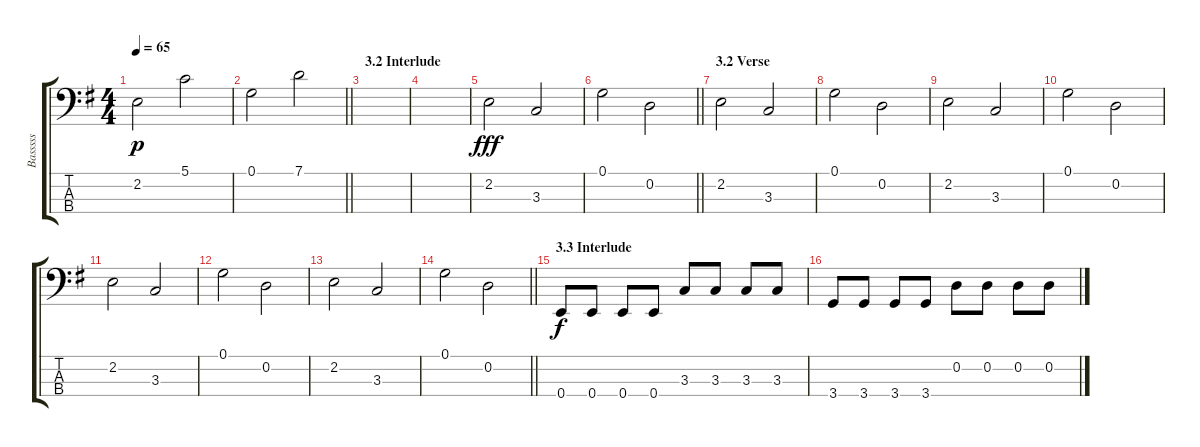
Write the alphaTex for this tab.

\track ("Basssss" "Basssss") {instrument electricbassfinger}
\staff {score tabs}
\tuning (G2 D2 A1 E1) {hide}
\ts (4 4)
\tempo 65
\clef f4
\ks eminor
2.2.2{dy p} 5.1.2 |
\barLineRight lightlight
0.1.2 7.1.2 |
\section ("" "3.2 Interlude")
|
|
2.2.2{dy fff} 3.3.2 |
\barLineRight lightlight
0.1.2 0.2.2 |
\section ("" "3.2 Verse")
2.2.2 3.3.2 |
0.1.2 0.2.2 |
2.2.2 3.3.2 |
0.1.2 0.2.2 |
2.2.2 3.3.2 |
0.1.2 0.2.2 |
2.2.2 3.3.2 |
\barLineRight lightlight
0.1.2 0.2.2 |
\section ("" "3.3 Interlude")
0.4.8{dy f} 0.4.8 0.4.8 0.4.8 3.3.8 3.3.8 3.3.8 3.3.8 |
3.4.8 3.4.8 3.4.8 3.4.8 0.2.8 0.2.8 0.2.8 0.2.8
